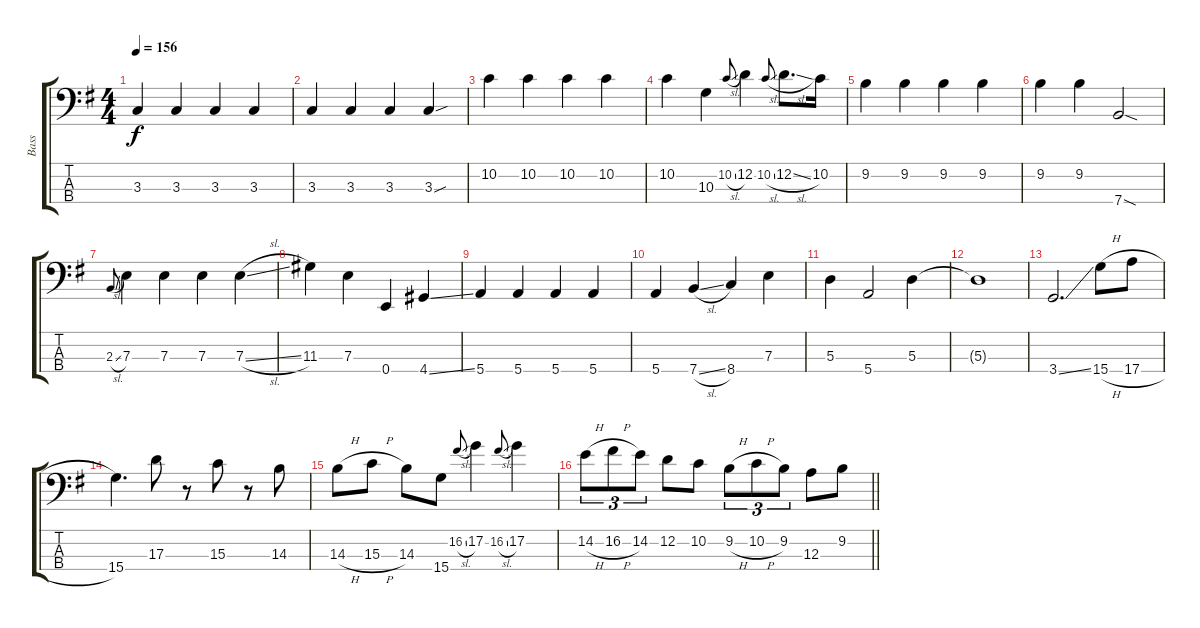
\track ("Bass" "Bass") {instrument electricbassfinger}
\staff {score tabs}
\tuning (G2 D2 A1 E1) {hide}
\ts (4 4)
\tempo 156
\clef f4
\ks g
3.3.4{dy f} 3.3.4 3.3.4 3.3.4 |
3.3.4 3.3.4 3.3.4 3.3{sou}.4 |
10.2.4 10.2.4 10.2.4 10.2.4 |
10.2.4 10.3.4 10.2{sl}.8{gr onbeat} 12.2.4 10.2{sl}.8{gr onbeat} 12.2{sl}.8{d} 10.2.16 |
9.2.4 9.2.4 9.2.4 9.2.4 |
9.2.4 9.2.4 7.4{sod}.2 |
2.3{sl}.8{gr onbeat} 7.3.4 7.3.4 7.3.4 7.3{sl}.4 |
11.3.4 7.3.4 0.4.4 4.4{ss}.4 |
5.4.4 5.4.4 5.4.4 5.4.4 |
5.4.4 7.4{sl}.4 8.4.4 7.3.4 |
5.3.4 5.4.2 5.3.4 |
5.3{t}.1 |
3.4{ss}.2{d} 15.4{h}.8 17.4{h}.8 |
15.4.4{d} 17.3.8 r.8 15.3.8 r.8 14.3.8 |
14.3{h}.8 15.3{h}.8 14.3.8 15.4.8 16.2{sl}.8{gr onbeat} 17.2.4 16.2{sl}.8{gr onbeat} 17.2.4 |
\barLineRight lightlight
14.2{h}.8{tu (3 2)} 16.2{h}.8{tu (3 2)} 14.2.8{tu (3 2)} 12.2.8 10.2.8 9.2{h}.8{tu (3 2)} 10.2{h}.8{tu (3 2)} 9.2.8{tu (3 2)} 12.3.8 9.2.8
